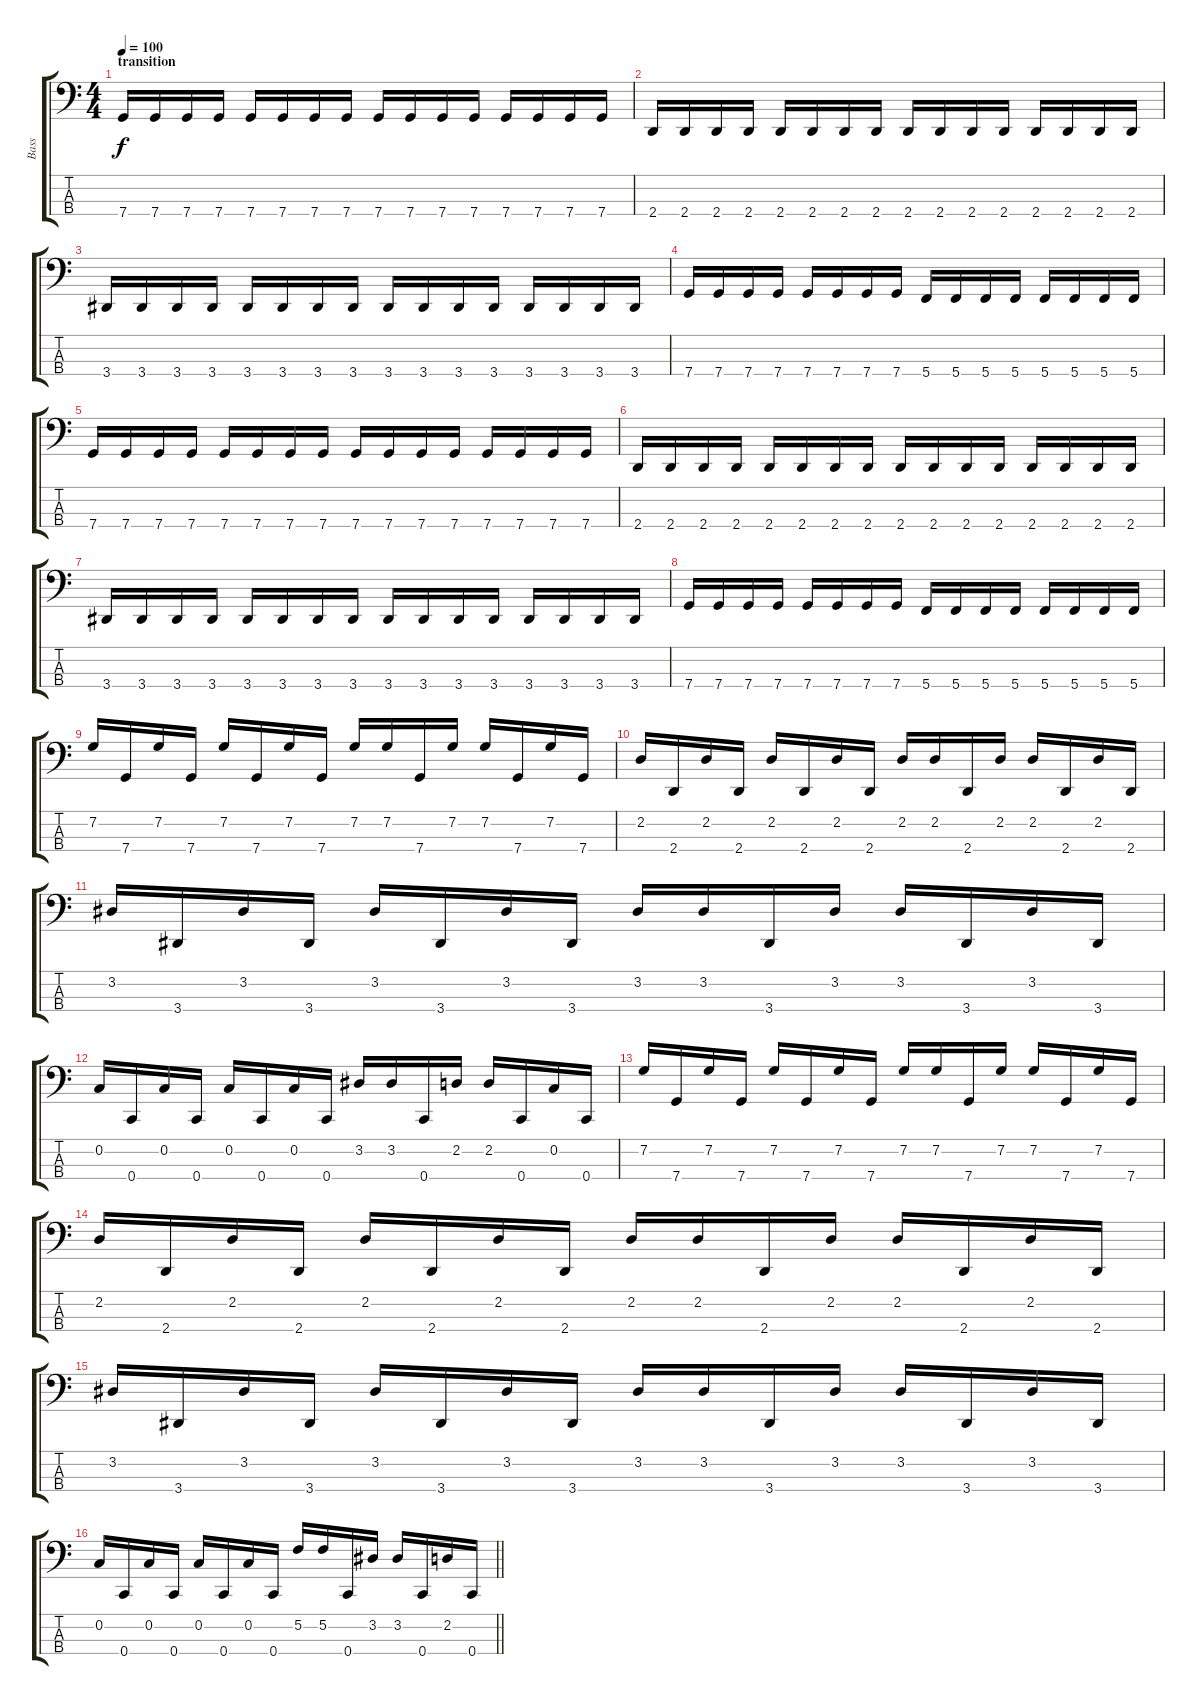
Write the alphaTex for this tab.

\track ("Bass" "Bass") {instrument electricbasspick}
\staff {score tabs}
\tuning (F2 C2 G1 C1) {hide}
\ts (4 4)
\section ("" "transition")
\tempo 100
\clef f4
\ks c
7.4.16{dy f} 7.4.16 7.4.16 7.4.16 7.4.16 7.4.16 7.4.16 7.4.16 7.4.16 7.4.16 7.4.16 7.4.16 7.4.16 7.4.16 7.4.16 7.4.16 |
2.4.16 2.4.16 2.4.16 2.4.16 2.4.16 2.4.16 2.4.16 2.4.16 2.4.16 2.4.16 2.4.16 2.4.16 2.4.16 2.4.16 2.4.16 2.4.16 |
3.4.16 3.4.16 3.4.16 3.4.16 3.4.16 3.4.16 3.4.16 3.4.16 3.4.16 3.4.16 3.4.16 3.4.16 3.4.16 3.4.16 3.4.16 3.4.16 |
7.4.16 7.4.16 7.4.16 7.4.16 7.4.16 7.4.16 7.4.16 7.4.16 5.4.16 5.4.16 5.4.16 5.4.16 5.4.16 5.4.16 5.4.16 5.4.16 |
7.4.16 7.4.16 7.4.16 7.4.16 7.4.16 7.4.16 7.4.16 7.4.16 7.4.16 7.4.16 7.4.16 7.4.16 7.4.16 7.4.16 7.4.16 7.4.16 |
2.4.16 2.4.16 2.4.16 2.4.16 2.4.16 2.4.16 2.4.16 2.4.16 2.4.16 2.4.16 2.4.16 2.4.16 2.4.16 2.4.16 2.4.16 2.4.16 |
3.4.16 3.4.16 3.4.16 3.4.16 3.4.16 3.4.16 3.4.16 3.4.16 3.4.16 3.4.16 3.4.16 3.4.16 3.4.16 3.4.16 3.4.16 3.4.16 |
7.4.16 7.4.16 7.4.16 7.4.16 7.4.16 7.4.16 7.4.16 7.4.16 5.4.16 5.4.16 5.4.16 5.4.16 5.4.16 5.4.16 5.4.16 5.4.16 |
7.2.16 7.4.16 7.2.16 7.4.16 7.2.16 7.4.16 7.2.16 7.4.16 7.2.16 7.2.16 7.4.16 7.2.16 7.2.16 7.4.16 7.2.16 7.4.16 |
2.2.16 2.4.16 2.2.16 2.4.16 2.2.16 2.4.16 2.2.16 2.4.16 2.2.16 2.2.16 2.4.16 2.2.16 2.2.16 2.4.16 2.2.16 2.4.16 |
3.2.16 3.4.16 3.2.16 3.4.16 3.2.16 3.4.16 3.2.16 3.4.16 3.2.16 3.2.16 3.4.16 3.2.16 3.2.16 3.4.16 3.2.16 3.4.16 |
0.2.16 0.4.16 0.2.16 0.4.16 0.2.16 0.4.16 0.2.16 0.4.16 3.2.16 3.2.16 0.4.16 2.2.16 2.2.16 0.4.16 0.2.16 0.4.16 |
7.2.16 7.4.16 7.2.16 7.4.16 7.2.16 7.4.16 7.2.16 7.4.16 7.2.16 7.2.16 7.4.16 7.2.16 7.2.16 7.4.16 7.2.16 7.4.16 |
2.2.16 2.4.16 2.2.16 2.4.16 2.2.16 2.4.16 2.2.16 2.4.16 2.2.16 2.2.16 2.4.16 2.2.16 2.2.16 2.4.16 2.2.16 2.4.16 |
3.2.16 3.4.16 3.2.16 3.4.16 3.2.16 3.4.16 3.2.16 3.4.16 3.2.16 3.2.16 3.4.16 3.2.16 3.2.16 3.4.16 3.2.16 3.4.16 |
\barLineRight lightlight
0.2.16 0.4.16 0.2.16 0.4.16 0.2.16 0.4.16 0.2.16 0.4.16 5.2.16 5.2.16 0.4.16 3.2.16 3.2.16 0.4.16 2.2.16 0.4.16
